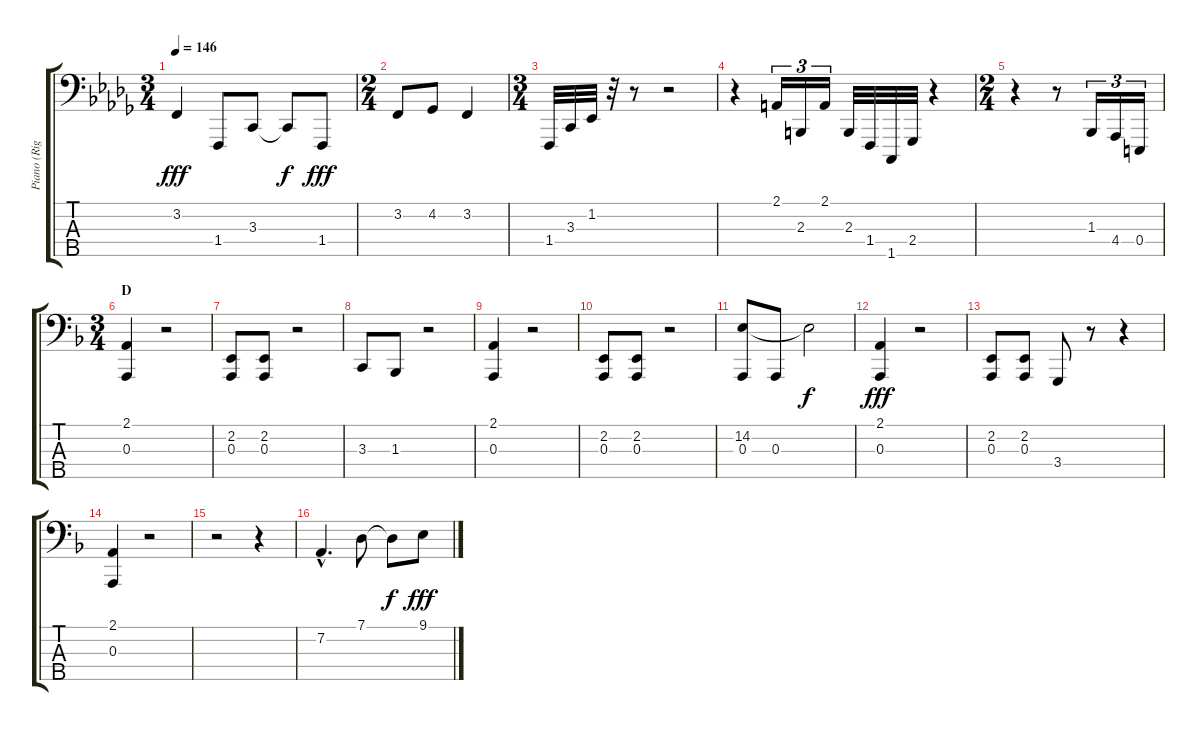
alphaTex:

\track ("Piano (Right Hand)" "Piano (Rig") {instrument acousticgrandpiano}
\staff {score tabs}
\tuning (G2 D2 A1 E1 B0) {hide}
\ts (3 4)
\tempo 146
\clef f4
\ks db
3.2.4{dy fff} 1.4.8 3.3.8 3.3{t}.8{dy f} 1.4.8{dy fff} |
\ts (2 4)
3.2.8 4.2.8 3.2.4 |
\ts (3 4)
1.4.32 3.3.32 1.2.32 r.32 r.8 r.2 |
r.4 2.1.16{tu (3 2)} 2.3.16{tu (3 2)} 2.1.16{tu (3 2)} 2.3.32 1.4.32 1.5.32 2.4.32 r.4 |
\ts (2 4)
r.4 r.8 1.3.16{tu (3 2)} 4.4.16{tu (3 2)} 0.4.16{tu (3 2)} |
\ts (3 4)
\section ("" "D")
\ks f
(2.1 0.3).4 r.2 |
(2.2 0.3).8 (2.2 0.3).8 r.2 |
3.3.8 1.3.8 r.2 |
(2.1 0.3).4 r.2 |
(2.2 0.3).8 (2.2 0.3).8 r.2 |
(14.2 0.3).8 0.3.8 14.2{t}.2{dy f} |
(2.1 0.3).4{dy fff} r.2 |
(2.2 0.3).8 (2.2 0.3).8 3.4.8 r.8 r.4 |
(2.1 0.3).4 r.2 |
r.2 r.4 |
7.2{hac}.4{d} 7.1.8 7.1{t}.8{dy f} 9.1.8{dy fff}
